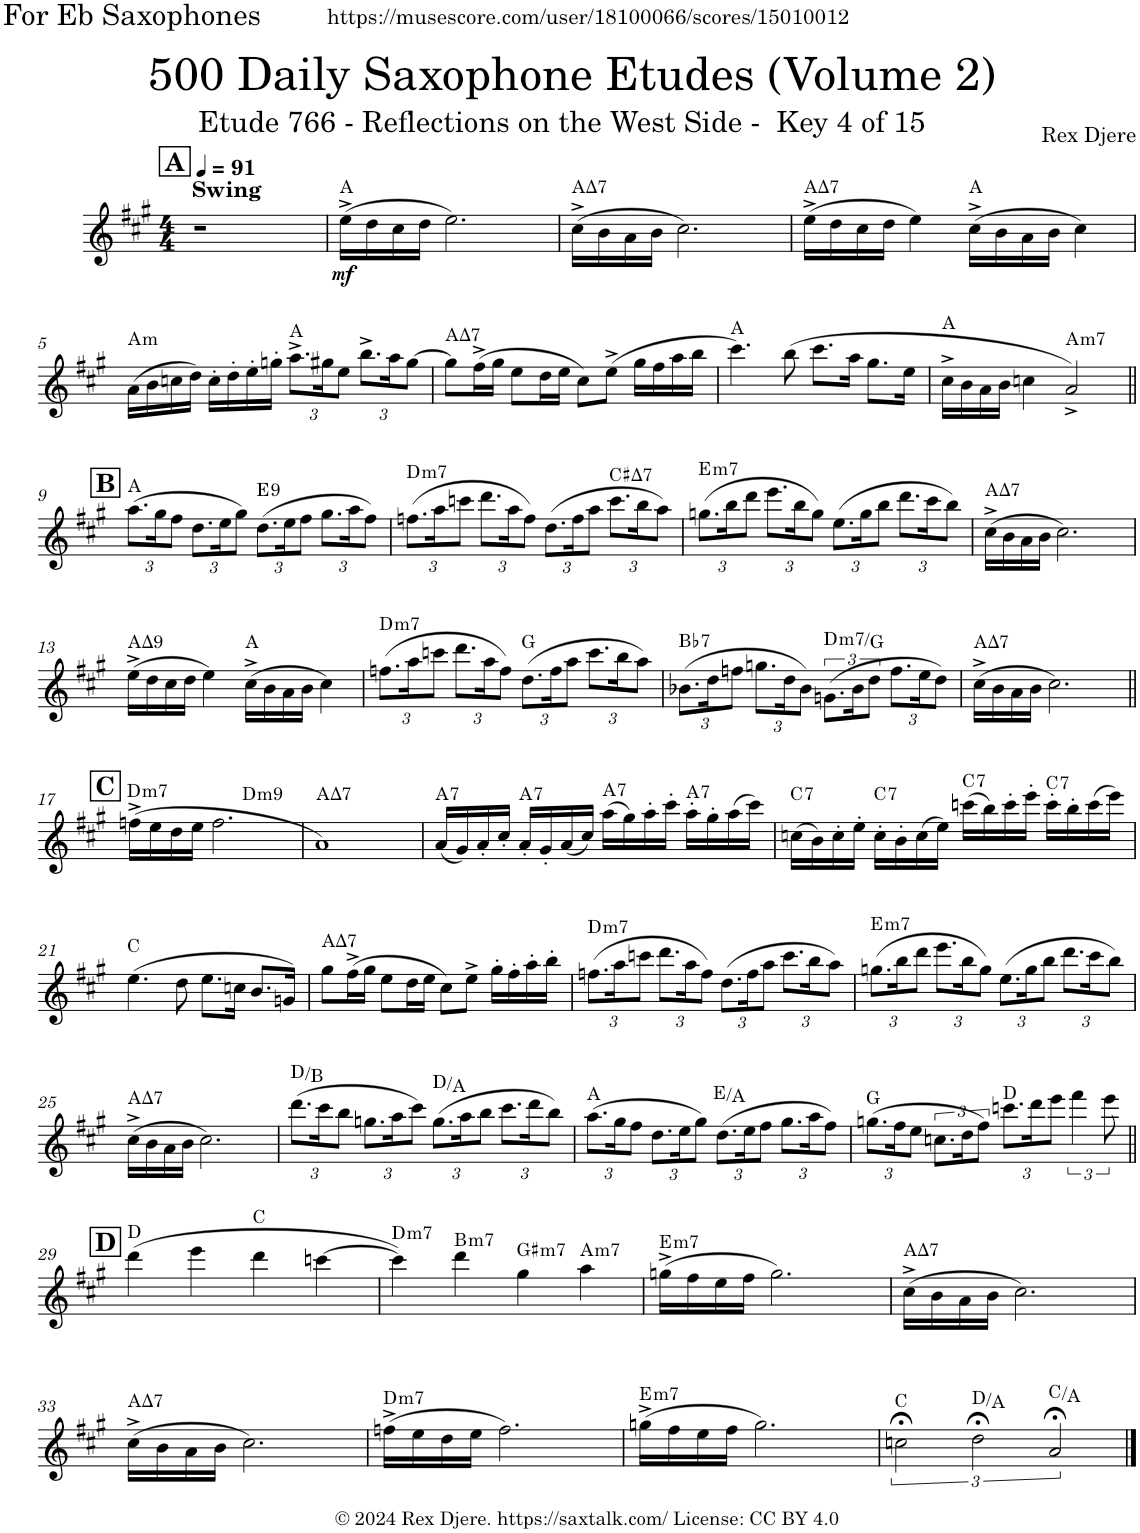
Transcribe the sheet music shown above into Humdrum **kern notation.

**kern	**dynam	**harte
*part1	*part1	*part1
*staff1	*staff1	*
*I"Alto Saxophone	*	*
*I'A. Sax.	*	*
*clefG2	*	*
*Trd5c9	*	*
*k[f#c#g#]	*	*
*M4/4	*	*
*MM91	*	*
!!LO:REH:place=s1:a:B:cj:fs=14:t=A
=1	=1	=1
!LO:TX:a:B:t=Swing	!	!
1r	.	.
=2	=2	=2
!	!LO:DY:b	!
(16ee^\LL	mf	A:maj
16dd\	.	.
16cc#\	.	.
16dd\JJ	.	.
2.ee\)	.	.
=3	=3	=3
!	!	!LO:H:kt=7
(16cc#^\LL	.	A:maj7
16b\	.	.
16a\	.	.
16b\JJ	.	.
2.cc#\)	.	.
=4	=4	=4
!	!	!LO:H:kt=7
(16ee^\LL	.	A:maj7
16dd\	.	.
16cc#\	.	.
16dd\JJ	.	.
4ee\)	.	.
(16cc#^\LL	.	A:maj
16b\	.	.
16a\	.	.
16b\JJ	.	.
4cc#\)	.	.
!!LO:LB:g=z
=5	=5	=5
!	!	!LO:H:kt=m
(16a\LL	.	A:min
16b\	.	.
16ccn\	.	.
16dd\JJ)	.	.
16cc'\LL	.	.
16dd'\	.	.
16ee'\	.	.
16ggn'\JJ	.	.
*Xbrackettup	*	*
12.aa^\L	.	A:maj
24gg#X\K	.	.
12ee\J	.	.
12.bb^\L	.	.
24aa\K	.	.
[12gg#\J	.	.
=6	=6	=6
!	!	!LO:H:kt=7
8gg#\L]	.	A:maj7
(16ff#^\L	.	.
16gg#\JJ	.	.
8ee\L	.	.
16dd\L	.	.
16ee\JJ	.	.
8cc#\L)	.	.
(8ee^\J	.	.
16gg#\LL	.	.
16ff#\	.	.
16aa\	.	.
16bb\JJ	.	.
=7	=7	=7
4.ccc#\)	.	A:maj
(8bb\	.	.
8.ccc#\L	.	.
16aa\Jk	.	.
8.gg#\L	.	.
16ee\Jk	.	.
=8	=8	=8
16cc#^\LL	.	A:maj
16b\	.	.
16a\	.	.
16b\JJ	.	.
4ccn\	.	.
!	!	!LO:H:kt=m7
2a^/)	.	A:min7
!!LO:LB:g=z
!!LO:REH:place=s1:a:B:cj:fs=14:t=B
=9||	=9||	=9||
(12.aa\L	.	A:maj
24gg#\K	.	.
12ff#\J	.	.
12.dd\L	.	.
24ee\K	.	.
12gg#\J)	.	.
!	!	!LO:H:kt=9
(12.dd\L	.	E:9
24ee\K	.	.
12ff#\J	.	.
12.gg#\L	.	.
24aa\K	.	.
12ff#\J)	.	.
=10	=10	=10
!	!	!LO:H:kt=m7
(12.ffn\L	.	D:min7
24aa\K	.	.
12cccn\J	.	.
12.ddd\L	.	.
24aa\K	.	.
12ff\J)	.	.
(12.dd\L	.	.
24ff\K	.	.
12aa\J	.	.
!	!	!LO:H:kt=7
12.ccc\L	.	C#:maj7
24bb\K	.	.
12aa\J)	.	.
=11	=11	=11
!	!	!LO:H:kt=m7
(12.ggn\L	.	E:min7
24bb\K	.	.
12ddd\J	.	.
12.eee\L	.	.
24bb\K	.	.
12gg\J)	.	.
(12.ee\L	.	.
24gg\K	.	.
12bb\J	.	.
12.ddd\L	.	.
24ccc#\K	.	.
12bb\J)	.	.
=12	=12	=12
!	!	!LO:H:kt=7
(16cc#^\LL	.	A:maj7
16b\	.	.
16a\	.	.
16b\JJ	.	.
2.cc#\)	.	.
!!LO:LB:g=z
=13	=13	=13
!	!	!LO:H:kt=9
(16ee^\LL	.	A:maj9
16dd\	.	.
16cc#\	.	.
16dd\JJ	.	.
4ee\)	.	.
(16cc#^\LL	.	A:maj
16b\	.	.
16a\	.	.
16b\JJ	.	.
4cc#\)	.	.
=14	=14	=14
!	!	!LO:H:kt=m7
(12.ffn\L	.	D:min7
24aa\K	.	.
12cccn\J	.	.
12.ddd\L	.	.
24aa\K	.	.
12ff\J)	.	.
(12.dd\L	.	G:maj
24ff\K	.	.
12aa\J	.	.
12.ccc\L	.	.
24bb\K	.	.
12aa\J)	.	.
=15	=15	=15
!	!	!LO:H:kt=7
(12.b-X\L	.	Bb:7
24dd\K	.	.
12ffn\J	.	.
12.ggn\L	.	.
24dd\K	.	.
12b-\J)	.	.
*brackettup	*	*
!	!	!LO:H:kt=m7
(12.gn\L	.	D:min7/4
24b-\K	.	.
12dd\J	.	.
*Xbrackettup	*	*
12.ff\L	.	.
24ee\K	.	.
12dd\J)	.	.
=16	=16	=16
!	!	!LO:H:kt=7
(16cc#^\LL	.	A:maj7
16b\	.	.
16a\	.	.
16b\JJ	.	.
2.cc#\)	.	.
!!LO:LB:g=z
!!LO:REH:place=s1:a:B:cj:fs=14:t=C
=17||	=17||	=17||
!	!	!LO:H:kt=m7
*^	*	*
(16ffn^\LL	2ryy	.	D:min7
16ee\	.	.	.
16dd\	.	.	.
16ee\JJ	.	.	.
2.ff\	.	.	.
!	!	!	!LO:H:kt=m9
.	2ryy	.	D:min9
=18	=18	=18	=18
!	!	!	!LO:H:kt=7
*v	*v	*	*
1a)	.	A:maj7
=19	=19	=19
!	!	!LO:H:kt=7
(16a/LL	.	A:7
16g#/)	.	.
16a'/	.	.
16cc#'/JJ	.	.
!	!	!LO:H:kt=7
16a'/LL	.	A:7
16g#'/	.	.
(16a/	.	.
16cc#/JJ)	.	.
!	!	!LO:H:kt=7
(16aa\LL	.	A:7
16gg#\)	.	.
16aa'\	.	.
16ccc#'\JJ	.	.
!	!	!LO:H:kt=7
16aa'\LL	.	A:7
16gg#'\	.	.
(16aa\	.	.
16ccc#\JJ)	.	.
=20	=20	=20
!	!	!LO:H:kt=7
(16ccn\LL	.	C:7
16b\)	.	.
16cc'\	.	.
16ee'\JJ	.	.
!	!	!LO:H:kt=7
16cc'\LL	.	C:7
16b'\	.	.
(16cc\	.	.
16ee\JJ)	.	.
!	!	!LO:H:kt=7
(16cccn\LL	.	C:7
16bb\)	.	.
16ccc'\	.	.
16eee'\JJ	.	.
!	!	!LO:H:kt=7
16ccc'\LL	.	C:7
16bb'\	.	.
(16ccc\	.	.
16eee\JJ)	.	.
!!LO:LB:g=z
=21	=21	=21
(4.ee\	.	C:maj
8dd\	.	.
8.ee\L	.	.
16ccn\Jk	.	.
8.b/L	.	.
16gn/Jk)	.	.
=22	=22	=22
!	!	!LO:H:kt=7
8gg#\L	.	A:maj7
(16ff#^\L	.	.
16gg#\JJ	.	.
8ee\L	.	.
16dd\L	.	.
16ee\JJ	.	.
8cc#\L)	.	.
8ee^\J	.	.
16gg#'\LL	.	.
16ff#'\	.	.
16aa'\	.	.
16bb'\JJ	.	.
=23	=23	=23
!	!	!LO:H:kt=m7
(12.ffn\L	.	D:min7
24aa\K	.	.
12cccn\J	.	.
12.ddd\L	.	.
24aa\K	.	.
12ff\J)	.	.
(12.dd\L	.	.
24ff\K	.	.
12aa\J	.	.
12.ccc\L	.	.
24bb\K	.	.
12aa\J)	.	.
=24	=24	=24
!	!	!LO:H:kt=m7
(12.ggn\L	.	E:min7
24bb\K	.	.
12ddd\J	.	.
12.eee\L	.	.
24bb\K	.	.
12gg\J)	.	.
(12.ee\L	.	.
24gg\K	.	.
12bb\J	.	.
12.ddd\L	.	.
24ccc#\K	.	.
12bb\J)	.	.
!!LO:LB:g=z
=25	=25	=25
!	!	!LO:H:kt=7
(16cc#^\LL	.	A:maj7
16b\	.	.
16a\	.	.
16b\JJ	.	.
2.cc#\)	.	.
=26	=26	=26
(12.ddd\L	.	D:maj/6
24ccc#\K	.	.
12bb\J	.	.
12.ggn\L	.	.
24aa\K	.	.
12ccc#\J)	.	.
(12.gg\L	.	D:maj/5
24aa\K	.	.
12bb\J	.	.
12.ccc#\L	.	.
24ddd\K	.	.
12bb\J)	.	.
=27	=27	=27
(12.aa\L	.	A:maj
24gg#\K	.	.
12ff#\J	.	.
12.dd\L	.	.
24ee\K	.	.
12gg#\J)	.	.
(12.dd\L	.	E:maj/4
24ee\K	.	.
12ff#\J	.	.
12.gg#\L	.	.
24aa\K	.	.
12ff#\J)	.	.
=28	=28	=28
(12.ggn\L	.	G:maj
24ff#\K	.	.
12ee\J	.	.
*brackettup	*	*
12.ccn\L	.	.
24dd\K	.	.
12ff#\J)	.	.
*Xbrackettup	*	*
12.cccn\L	.	D:maj
24ddd\K	.	.
12eee\J	.	.
*brackettup	*	*
6fff#\	.	.
12eee\	.	.
!!LO:LB:g=z
!!LO:REH:place=s1:a:B:cj:fs=14:t=D
=29||	=29||	=29||
(4ddd\	.	D:maj
4eee\	.	.
4ddd\	.	C:maj
[4cccn\	.	.
=30	=30	=30
!	!	!LO:H:kt=m7
4ccc\])	.	D:min7
!	!	!LO:H:kt=m7
4ddd\	.	B:min7
!	!	!LO:H:kt=m7
4gg#\	.	G#:min7
!	!	!LO:H:kt=m7
4aa\	.	A:min7
=31	=31	=31
!	!	!LO:H:kt=m7
(16ggn^\LL	.	E:min7
16ff#\	.	.
16ee\	.	.
16ff#\JJ	.	.
2.gg\)	.	.
=32	=32	=32
!	!	!LO:H:kt=7
(16cc#^\LL	.	A:maj7
16b\	.	.
16a\	.	.
16b\JJ	.	.
2.cc#\)	.	.
!!LO:LB:g=z
=33	=33	=33
!	!	!LO:H:kt=7
(16cc#^\LL	.	A:maj7
16b\	.	.
16a\	.	.
16b\JJ	.	.
2.cc#\)	.	.
=34	=34	=34
!	!	!LO:H:kt=m7
(16ffn^\LL	.	D:min7
16ee\	.	.
16dd\	.	.
16ee\JJ	.	.
2.ff\)	.	.
=35	=35	=35
!	!	!LO:H:kt=m7
(16ggn^\LL	.	E:min7
16ff#\	.	.
16ee\	.	.
16ff#\JJ	.	.
2.gg\)	.	.
=36	=36	=36
3ccn;<\	.	C:maj
3dd;<\	.	D:maj/5
3a;</	.	C:maj/6
==	==	==
*-	*-	*-
